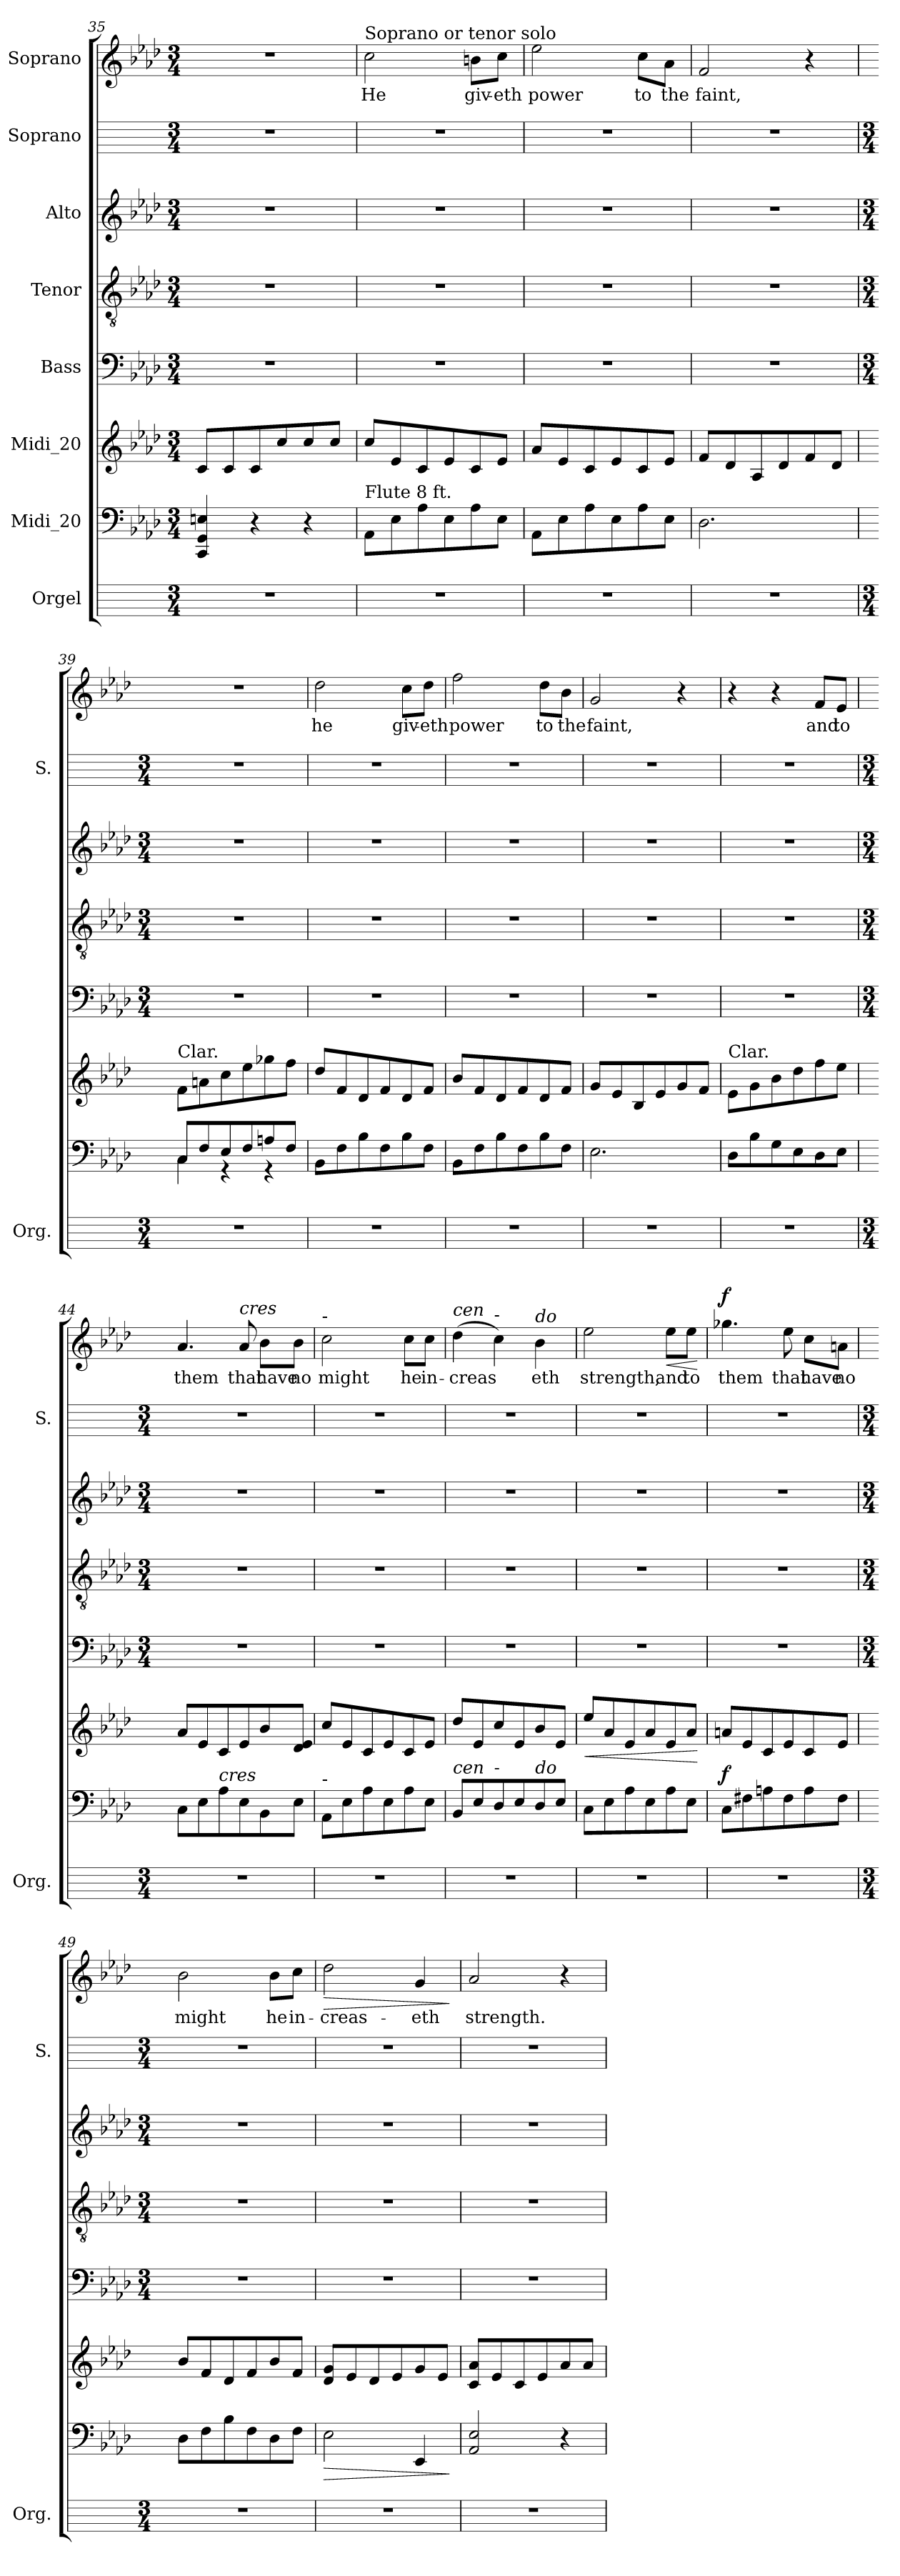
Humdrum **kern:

**kern	**kern	**dynam	**kern	**dynam	**kern	**kern	**kern	**kern	**kern	**text	**dynam
*part8	*part7	*part7	*part6	*part6	*part5	*part4	*part3	*part2	*part1	*part1	*part1
*staff8	*staff7	*staff7	*staff6	*staff6	*staff5	*staff4	*staff3	*staff2	*staff1	*staff1	*staff1
*I"Orgel	*I"Midi_20	*	*I"Midi_20	*	*I"Bass	*I"Tenor	*I"Alto	*I"Soprano	*I"Soprano	*	*
*I'Org.	*	*	*	*	*	*	*	*I'S.	*	*	*
*	*clefF4	*	*clefG2	*	*clefF4	*clefGv2	*clefG2	*	*clefG2	*	*
*	*k[b-e-a-d-]	*	*k[b-e-a-d-]	*	*k[b-e-a-d-]	*k[b-e-a-d-]	*k[b-e-a-d-]	*	*k[b-e-a-d-]	*	*
*	*A-:	*	*A-:	*	*A-:	*A-:	*A-:	*	*A-:	*	*
*M3/4	*M3/4	*	*M3/4	*	*M3/4	*M3/4	*M3/4	*M3/4	*M3/4	*	*
=35	=35	=35	=35	=35	=35	=35	=35	=35	=35	=35	=35
!	!	!	!	!	!	!	!	!	!LO:N:vis=1	!	!
2.r	4CC 4GG 4En	.	8cL	.	2.r	2.r	2.r	2.r	2.r	.	.
.	.	.	8c	.	.	.	.	.	.	.	.
.	4r	.	8c	.	.	.	.	.	.	.	.
.	.	.	8cc	.	.	.	.	.	.	.	.
.	4r	.	8cc	.	.	.	.	.	.	.	.
.	.	.	8ccJ	.	.	.	.	.	.	.	.
=36	=36	=36	=36	=36	=36	=36	=36	=36	=36	=36	=36
!	!	!	!	!	!	!	!	!	!LO:TX:a:t=Soprano or tenor solo	!	!
!	!LO:TX:a:t=Flute 8 ft.	!	!	!	!	!	!	!	!	!	!
!	!	!	!	!	!	!	!	!	!	!LO:LY:b	!
2.r	8AA-L	.	8ccL	.	2.r	2.r	2.r	2.r	2cc	He	.
.	8E-	.	8e-	.	.	.	.	.	.	.	.
.	8A-	.	8c	.	.	.	.	.	.	.	.
.	8E-	.	8e-	.	.	.	.	.	.	.	.
!	!	!	!	!	!	!	!	!	!	!LO:LY:b	!
.	8A-	.	8c	.	.	.	.	.	8bn\L	giv-	.
!	!	!	!	!	!	!	!	!	!	!LO:LY:b	!
.	8E-J	.	8e-J	.	.	.	.	.	8cc\J	-eth	.
=37	=37	=37	=37	=37	=37	=37	=37	=37	=37	=37	=37
!	!	!	!	!	!	!	!	!	!	!LO:LY:b	!
2.r	8AA-L	.	8a-L	.	2.r	2.r	2.r	2.r	2ee-	power	.
.	8E-	.	8e-	.	.	.	.	.	.	.	.
.	8A-	.	8c	.	.	.	.	.	.	.	.
.	8E-	.	8e-	.	.	.	.	.	.	.	.
!	!	!	!	!	!	!	!	!	!	!LO:LY:b	!
.	8A-	.	8c	.	.	.	.	.	8cc\L	to	.
!	!	!	!	!	!	!	!	!	!	!LO:LY:b	!
.	8E-J	.	8e-J	.	.	.	.	.	8a-\J	the	.
=38	=38	=38	=38	=38	=38	=38	=38	=38	=38	=38	=38
!	!	!	!	!	!	!	!	!	!	!LO:LY:b	!
2.r	2.D-	.	8fL	.	2.r	2.r	2.r	2.r	2f	faint,	.
.	.	.	8d-	.	.	.	.	.	.	.	.
.	.	.	8A-	.	.	.	.	.	.	.	.
.	.	.	8d-	.	.	.	.	.	.	.	.
.	.	.	8f	.	.	.	.	.	4r	.	.
.	.	.	8d-J	.	.	.	.	.	.	.	.
!!LO:LB:g=z
=39	=39	=39	=39	=39	=39	=39	=39	=39	=39	=39	=39
*M3/4	*	*	*	*	*M3/4	*M3/4	*M3/4	*M3/4	*	*	*
*	*^	*	*	*	*	*	*	*	*	*	*
!	!	!	!	!LO:TX:a:t=Clar.	!	!	!	!	!	!	!	!
!	!	!	!	!	!	!	!	!	!	!LO:N:vis=1	!	!
2.r	8C/L	4C\	.	8fL	.	2.r	2.r	2.r	2.r	2.r	.	.
.	8F/	.	.	8an	.	.	.	.	.	.	.	.
.	8E-/	4r	.	8cc	.	.	.	.	.	.	.	.
.	8F/	.	.	8ee-	.	.	.	.	.	.	.	.
.	8An/	4r	.	8gg-X	.	.	.	.	.	.	.	.
.	8F/J	.	.	8ffJ	.	.	.	.	.	.	.	.
=40	=40	=40	=40	=40	=40	=40	=40	=40	=40	=40	=40	=40
!	!	!	!	!	!	!	!	!	!	!	!LO:LY:b	!
2.r	8BB-\L	2.ryy	.	8dd-L	.	2.r	2.r	2.r	2.r	2dd-	he	.
.	8F\	.	.	8f	.	.	.	.	.	.	.	.
.	8B-\	.	.	8d-	.	.	.	.	.	.	.	.
.	8F\	.	.	8f	.	.	.	.	.	.	.	.
!	!	!	!	!	!	!	!	!	!	!	!LO:LY:b	!
.	8B-\	.	.	8d-	.	.	.	.	.	8cc\L	giv-	.
!	!	!	!	!	!	!	!	!	!	!	!LO:LY:b	!
.	8F\J	.	.	8fJ	.	.	.	.	.	8dd-\J	-eth	.
=41	=41	=41	=41	=41	=41	=41	=41	=41	=41	=41	=41	=41
!	!	!	!	!	!	!	!	!	!	!	!LO:LY:b	!
2.r	8BB-\L	2.ryy	.	8b-L	.	2.r	2.r	2.r	2.r	2ff	power	.
.	8F\	.	.	8f	.	.	.	.	.	.	.	.
.	8B-\	.	.	8d-	.	.	.	.	.	.	.	.
.	8F\	.	.	8f	.	.	.	.	.	.	.	.
!	!	!	!	!	!	!	!	!	!	!	!LO:LY:b	!
.	8B-\	.	.	8d-	.	.	.	.	.	8dd-\L	to	.
!	!	!	!	!	!	!	!	!	!	!	!LO:LY:b	!
.	8F\J	.	.	8fJ	.	.	.	.	.	8b-\J	the	.
=42	=42	=42	=42	=42	=42	=42	=42	=42	=42	=42	=42	=42
!	!	!	!	!	!	!	!	!	!	!	!LO:LY:b	!
2.r	2.E-\	2.ryy	.	8gL	.	2.r	2.r	2.r	2.r	2g	faint,	.
.	.	.	.	8e-	.	.	.	.	.	.	.	.
.	.	.	.	8B-	.	.	.	.	.	.	.	.
.	.	.	.	8e-	.	.	.	.	.	.	.	.
.	.	.	.	8g	.	.	.	.	.	4r	.	.
.	.	.	.	8fJ	.	.	.	.	.	.	.	.
=43	=43	=43	=43	=43	=43	=43	=43	=43	=43	=43	=43	=43
!	!	!	!	!LO:TX:a:t=Clar.	!	!	!	!	!	!	!	!
2.r	8D-\L	2.ryy	.	8e-L	.	2.r	2.r	2.r	2.r	4r	.	.
.	8B-\	.	.	8g	.	.	.	.	.	.	.	.
.	8G\	.	.	8b-	.	.	.	.	.	4r	.	.
.	8E-\	.	.	8dd-	.	.	.	.	.	.	.	.
!	!	!	!	!	!	!	!	!	!	!	!LO:LY:b	!
.	8D-\	.	.	8ff	.	.	.	.	.	8f/L	and	.
!	!	!	!	!	!	!	!	!	!	!	!LO:LY:b	!
.	8E-\J	.	.	8ee-J	.	.	.	.	.	8e-/J	to	.
*	*v	*v	*	*	*	*	*	*	*	*	*	*
!!LO:LB:g=z
=44	=44	=44	=44	=44	=44	=44	=44	=44	=44	=44	=44
*M3/4	*	*	*	*	*M3/4	*M3/4	*M3/4	*M3/4	*	*	*
!	!	!	!	!	!	!	!	!	!	!LO:LY:b	!
2.r	8CL	.	8a-L	.	2.r	2.r	2.r	2.r	4.a-	them	.
.	8E-	.	8e-	.	.	.	.	.	.	.	.
!	!LO:TX:a:i:t=cres	!	!	!	!	!	!	!	!	!	!
.	8A-	.	8c	.	.	.	.	.	.	.	.
!	!	!	!	!	!	!	!	!	!LO:TX:a:i:t=cres	!	!
!	!	!	!	!	!	!	!	!	!	!LO:LY:b	!
.	8E-	.	8e-	.	.	.	.	.	8a-	that	.
!	!	!	!	!	!	!	!	!	!	!LO:LY:b	!
.	8BB-	.	8b-	.	.	.	.	.	8b-\L	have	.
!	!	!	!	!	!	!	!	!	!	!LO:LY:b	!
.	8E-J	.	8d- 8e-J	.	.	.	.	.	8b-\J	no	.
=45	=45	=45	=45	=45	=45	=45	=45	=45	=45	=45	=45
!	!	!	!	!	!	!	!	!	!LO:TX:a:t=-	!	!
!	!LO:TX:a:t=-	!	!	!	!	!	!	!	!	!	!
!	!	!	!	!	!	!	!	!	!	!LO:LY:b	!
2.r	8AA-L	.	8ccL	.	2.r	2.r	2.r	2.r	2cc	might	.
.	8E-	.	8e-	.	.	.	.	.	.	.	.
.	8A-	.	8c	.	.	.	.	.	.	.	.
.	8E-	.	8e-	.	.	.	.	.	.	.	.
!	!	!	!	!	!	!	!	!	!	!LO:LY:b	!
.	8A-	.	8c	.	.	.	.	.	8cc\L	he	.
!	!	!	!	!	!	!	!	!	!	!LO:LY:b	!
.	8E-J	.	8e-J	.	.	.	.	.	8cc\J	in-	.
=46	=46	=46	=46	=46	=46	=46	=46	=46	=46	=46	=46
!	!	!	!	!	!	!	!	!	!LO:TX:a:i:t=cen	!	!
!	!LO:TX:a:i:t=cen	!	!	!	!	!	!	!	!	!	!
!	!	!	!	!	!	!	!	!	!	!LO:LY:b	!
2.r	8BB-L	.	8dd-L	.	2.r	2.r	2.r	2.r	(>4dd-	-creas	.
.	8E-	.	8e-	.	.	.	.	.	.	.	.
!	!	!	!	!	!	!	!	!	!LO:TX:a:t=-	!	!
!	!LO:TX:a:t=-	!	!	!	!	!	!	!	!	!	!
.	8D-	.	8cc	.	.	.	.	.	4cc)	.	.
.	8E-	.	8e-	.	.	.	.	.	.	.	.
!	!	!	!	!	!	!	!	!	!LO:TX:a:i:t=do	!	!
!	!LO:TX:a:i:t=do	!	!	!	!	!	!	!	!	!	!
!	!	!	!	!	!	!	!	!	!	!LO:LY:b	!
.	8D-	.	8b-	.	.	.	.	.	4b-	eth	.
.	8E-J	.	8e-J	.	.	.	.	.	.	.	.
=47	=47	=47	=47	=47	=47	=47	=47	=47	=47	=47	=47
!	!	!	!	!LO:HP:b	!	!	!	!	!	!LO:LY:b	!
2.r	8CL	.	8ee-L	<	2.r	2.r	2.r	2.r	2ee-	strength,	.
.	8E-	.	8a-	.	.	.	.	.	.	.	.
.	8A-	.	8e-	.	.	.	.	.	.	.	.
.	8E-	.	8a-	.	.	.	.	.	.	.	.
!	!	!	!	!	!	!	!	!	!	!LO:LY:b	!LO:HP:b
.	8A-	.	8e-	.	.	.	.	.	8ee-\L	and	<
!	!	!	!	!	!	!	!	!	!	!LO:LY:b	!
.	8E-J	.	8a-J	.	.	.	.	.	8ee-\J	to	.
.	.	.	.	[	.	.	.	.	.	.	[
=48	=48	=48	=48	=48	=48	=48	=48	=48	=48	=48	=48
!	!	!LO:DY:a	!	!	!	!	!	!	!	!LO:LY:b	!LO:DY:a
2.r	8CL	f	8anL	.	2.r	2.r	2.r	2.r	4.gg-X	them	f
.	8F#X	.	8e-	.	.	.	.	.	.	.	.
.	8An	.	8c	.	.	.	.	.	.	.	.
!	!	!	!	!	!	!	!	!	!	!LO:LY:b	!
.	8F#	.	8e-	.	.	.	.	.	8ee-	that	.
!	!	!	!	!	!	!	!	!	!	!LO:LY:b	!
.	8A	.	8c	.	.	.	.	.	8cc\L	have	.
!	!	!	!	!	!	!	!	!	!	!LO:LY:b	!
.	8F#J	.	8e-J	.	.	.	.	.	8an\J	no	.
!!LO:LB:g=z
=49	=49	=49	=49	=49	=49	=49	=49	=49	=49	=49	=49
*M3/4	*	*	*	*	*M3/4	*M3/4	*M3/4	*M3/4	*	*	*
*	*	*	*^	*	*	*	*	*	*	*	*
!	!	!	!	!LO:N:vis=1	!	!	!	!	!	!	!LO:LY:b	!
2.r	8D-L	.	8b-L	2.ryy	.	2.r	2.r	2.r	2.r	2b-	might	.
.	8F	.	8f	.	.	.	.	.	.	.	.	.
.	8B-	.	8d-	.	.	.	.	.	.	.	.	.
.	8F	.	8f	.	.	.	.	.	.	.	.	.
!	!	!	!	!	!	!	!	!	!	!	!LO:LY:b	!
.	8D-	.	8b-	.	.	.	.	.	.	8b-\L	he	.
!	!	!	!	!	!	!	!	!	!	!	!LO:LY:b	!
.	8FJ	.	8fJ	.	.	.	.	.	.	8cc\J	in-	.
=50	=50	=50	=50	=50	=50	=50	=50	=50	=50	=50	=50	=50
!	!	!LO:HP:b	!	!LO:N:vis=1	!	!	!	!	!	!	!LO:LY:b	!LO:HP:b
2.r	2E-	>	8d- 8gL	2.ryy	.	2.r	2.r	2.r	2.r	2dd-	-creas-	>
.	.	.	8e-	.	.	.	.	.	.	.	.	.
.	.	.	8d-	.	.	.	.	.	.	.	.	.
.	.	.	8e-	.	.	.	.	.	.	.	.	.
!	!	!	!	!	!	!	!	!	!	!	!LO:LY:b	!
.	4EE-	.	8g	.	.	.	.	.	.	4g	-eth	.
.	.	.	8e-J	.	.	.	.	.	.	.	.	.
*	*	*	*v	*v	*	*	*	*	*	*	*	*
.	.	]	.	.	.	.	.	.	.	.	]
=51	=51	=51	=51	=51	=51	=51	=51	=51	=51	=51	=51
*	*	*	*^	*	*	*	*	*	*	*	*
!	!	!	!	!LO:N:vis=1	!	!	!	!	!	!	!LO:LY:b	!
2.r	2AA- 2E-	.	8c 8a-L	2.ryy	.	2.r	2.r	2.r	2.r	2a-	strength.	.
.	.	.	8e-	.	.	.	.	.	.	.	.	.
.	.	.	8c	.	.	.	.	.	.	.	.	.
.	.	.	8e-	.	.	.	.	.	.	.	.	.
.	4r	.	8a-	.	.	.	.	.	.	4r	.	.
.	.	.	8a-J	.	.	.	.	.	.	.	.	.
*	*	*	*v	*v	*	*	*	*	*	*	*	*
=	=	=	=	=	=	=	=	=	=	=	=
*-	*-	*-	*-	*-	*-	*-	*-	*-	*-	*-	*-
